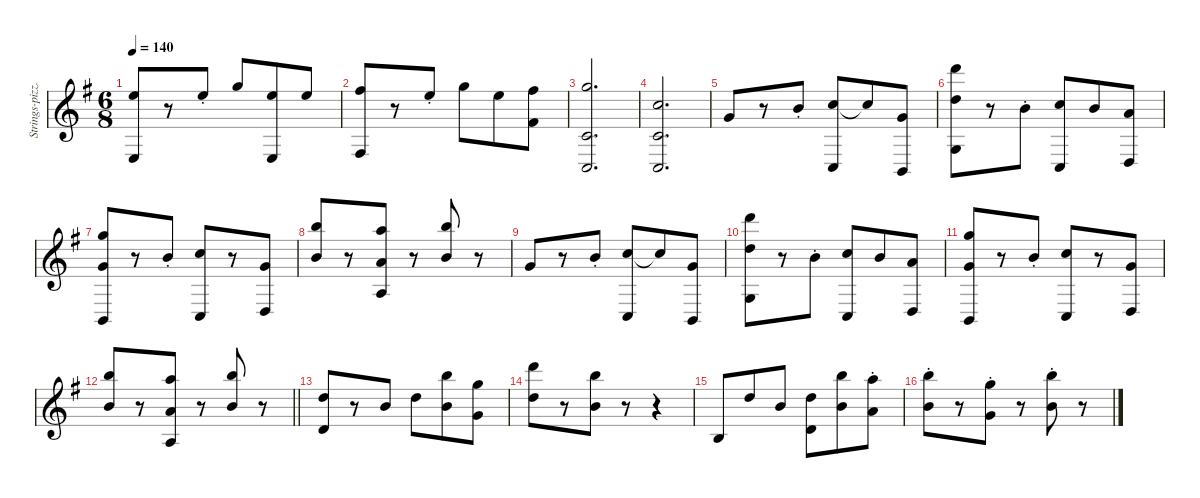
\defaultSystemsLayout 8
\hideDynamics
\bracketExtendMode groupsimilarinstruments
\firstSystemTrackNameMode fullname
\otherSystemsTrackNameOrientation horizontal
\track ("Strings-pizz." "vln.") {defaultSystemsLayout 32 instrument pizzicatostrings}
\staff {score}
\tuning (E4 B3 G3 D3 A2 E2)
\ts (6 8)
\tempo 140
\clef g2
\ks g
(17.2{acc forcenatural} 12.6{acc forcenatural}).8{dy mf beam Up} r.8{beam Up} 12.1{st acc forcenatural}.8{beam Up} 15.1{acc forcenatural}.8{beam Up} (12.1{acc forcenatural} 12.6{acc forcenatural}).8{beam Up} 17.2{acc forcenatural}.8{beam Up} |
(19.2{acc #} 14.6{acc #}).8{beam Up} r.8{beam Up} 12.1{st acc forcenatural}.8{beam Up} 15.1{acc forcenatural}.8{beam Down} 12.1{acc forcenatural}.8{beam Down} (19.2{acc #} 16.4{acc #}).8{beam Down} |
(20.2{acc forcenatural} 10.4{acc forcenatural} 8.6{acc forcenatural}).2{d beam Up} |
(13.2{acc forcenatural} 10.4{acc forcenatural} 8.6{acc forcenatural}).2{d beam Up} |
8.2{acc forcenatural}.8{dy mp beam Up} r.8{beam Up} 7.1{st acc forcenatural}.8{beam Up} (8.1{acc forcenatural} 8.6{acc forcenatural}).8{beam Up} 8.1{t acc forcenatural}.8{dy f beam Up} (8.2{acc forcenatural} 7.6{acc forcenatural}).8{dy mp beam Up} |
(22.1{acc forcenatural} 15.2{acc forcenatural} 15.6{acc forcenatural}).8{beam Down} r.8{beam Down} 7.1{st acc forcenatural}.8{beam Down} (8.1{acc forcenatural} 8.6{acc forcenatural}).8{beam Up} 7.1{acc forcenatural}.8{beam Up} (10.2{acc forcenatural} 10.6{acc forcenatural}).8{beam Up} |
(15.1{acc forcenatural} 8.2{acc forcenatural} 7.6{acc forcenatural}).8{beam Up} r.8{beam Up} 7.1{st acc forcenatural}.8{beam Up} (8.1{acc forcenatural} 8.6{acc forcenatural}).8{beam Up} r.8{beam Up} (8.2{acc forcenatural} 10.6{acc forcenatural}).8{beam Up} |
(19.1{acc forcenatural} 12.2{acc forcenatural}).8{beam Up} r.8{beam Up} (17.1{acc forcenatural} 10.2{acc forcenatural} 7.4{acc forcenatural}).8{beam Up} r.8{beam Up} (19.1{acc forcenatural} 12.2{acc forcenatural}).8{beam Down} r.8{beam Down} |
8.2{acc forcenatural}.8{beam Up} r.8{beam Up} 7.1{st acc forcenatural}.8{beam Up} (8.1{acc forcenatural} 8.6{acc forcenatural}).8{beam Up} 8.1{t acc forcenatural}.8{dy f beam Up} (8.2{acc forcenatural} 7.6{acc forcenatural}).8{dy mp beam Up} |
(22.1{acc forcenatural} 15.2{acc forcenatural} 15.6{acc forcenatural}).8{beam Down} r.8{beam Down} 7.1{st acc forcenatural}.8{beam Down} (8.1{acc forcenatural} 8.6{acc forcenatural}).8{beam Up} 7.1{acc forcenatural}.8{beam Up} (10.2{acc forcenatural} 10.6{acc forcenatural}).8{beam Up} |
(15.1{acc forcenatural} 8.2{acc forcenatural} 7.6{acc forcenatural}).8{beam Up} r.8{beam Up} 7.1{st acc forcenatural}.8{beam Up} (8.1{acc forcenatural} 8.6{acc forcenatural}).8{beam Up} r.8{beam Up} (8.2{acc forcenatural} 10.6{acc forcenatural}).8{beam Up} |
\barLineRight lightlight
(19.1{acc forcenatural} 12.2{acc forcenatural}).8{beam Up} r.8{beam Up} (17.1{acc forcenatural} 10.2{acc forcenatural} 7.4{acc forcenatural}).8{beam Up} r.8{beam Up} (19.1{acc forcenatural} 12.2{acc forcenatural}).8{beam Down} r.8{beam Down} |
(10.1{acc forcenatural} 12.4{acc forcenatural}).8{dy f beam Up} r.8{beam Up} 12.2{acc forcenatural}.8{beam Up} 15.2{acc forcenatural}.8{beam Down} (19.1{acc forcenatural} 12.2{acc forcenatural}).8{beam Down} (15.1{acc forcenatural} 12.3{acc forcenatural}).8{beam Down} |
(22.1{acc forcenatural} 15.2{acc forcenatural}).8{beam Down} r.8{beam Down} (19.1{acc forcenatural} 12.2{acc forcenatural}).8{beam Down} r.8{beam Down} r.4{beam Down} |
9.4{acc forcenatural}.8{beam Up} 15.2{acc forcenatural}.8{beam Up} 12.2{acc forcenatural}.8{beam Up} (15.2{acc forcenatural} 12.4{acc forcenatural}).8{beam Down} (19.1{acc forcenatural} 12.2{acc forcenatural}).8{beam Down} (17.1{acc forcenatural} 10.2{st acc forcenatural}).8{beam Down} |
(19.1{st acc forcenatural} 12.2{st acc forcenatural}).8{beam Down} r.8{beam Down} (15.1{st acc forcenatural} 12.3{st acc forcenatural}).8{beam Down} r.8{beam Down} (19.1{st acc forcenatural} 12.2{st acc forcenatural}).8{beam Down} r.8{beam Down}
